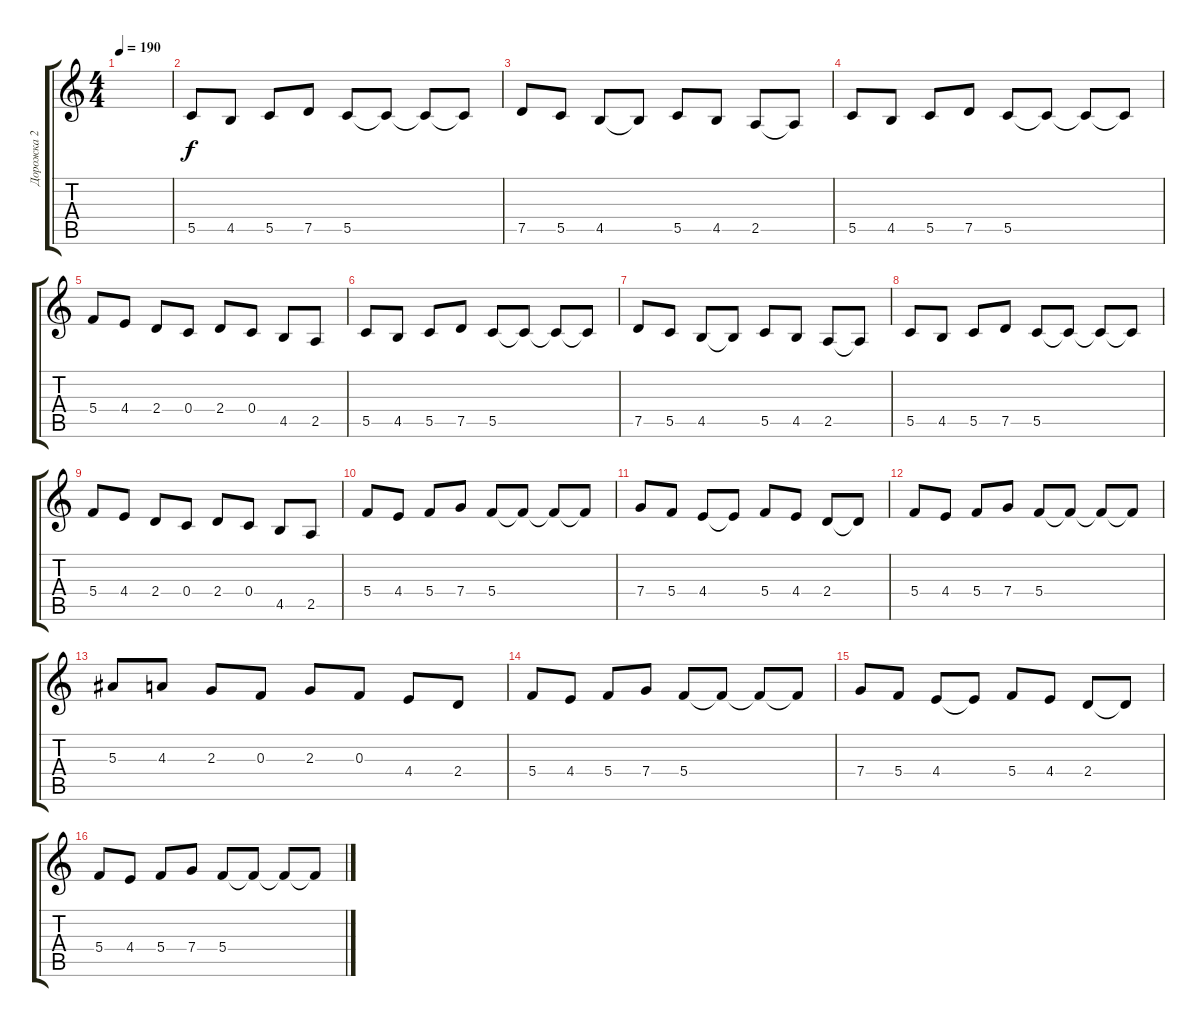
\track ("Дорожка 2" "Дорожка 2") {instrument distortionguitar}
\staff {score tabs}
\tuning (D4 A3 F3 C3 G2 D2) {hide}
\ts (4 4)
\tempo 190
\clef g2
\ks c
|
5.5.8 4.5.8 5.5.8 7.5.8 5.5.8 5.5{t}.8 5.5{t}.8 5.5{t}.8 |
7.5.8 5.5.8 4.5.8 4.5{t}.8 5.5.8 4.5.8 2.5.8 2.5{t}.8 |
5.5.8 4.5.8 5.5.8 7.5.8 5.5.8 5.5{t}.8 5.5{t}.8 5.5{t}.8 |
5.4.8 4.4.8 2.4.8 0.4.8 2.4.8 0.4.8 4.5.8 2.5.8 |
5.5.8 4.5.8 5.5.8 7.5.8 5.5.8 5.5{t}.8 5.5{t}.8 5.5{t}.8 |
7.5.8 5.5.8 4.5.8 4.5{t}.8 5.5.8 4.5.8 2.5.8 2.5{t}.8 |
5.5.8 4.5.8 5.5.8 7.5.8 5.5.8 5.5{t}.8 5.5{t}.8 5.5{t}.8 |
5.4.8 4.4.8 2.4.8 0.4.8 2.4.8 0.4.8 4.5.8 2.5.8 |
5.4.8 4.4.8 5.4.8 7.4.8 5.4.8 5.4{t}.8 5.4{t}.8 5.4{t}.8 |
7.4.8 5.4.8 4.4.8 4.4{t}.8 5.4.8 4.4.8 2.4.8 2.4{t}.8 |
5.4.8 4.4.8 5.4.8 7.4.8 5.4.8 5.4{t}.8 5.4{t}.8 5.4{t}.8 |
5.3.8 4.3.8 2.3.8 0.3.8 2.3.8 0.3.8 4.4.8 2.4.8 |
5.4.8 4.4.8 5.4.8 7.4.8 5.4.8 5.4{t}.8 5.4{t}.8 5.4{t}.8 |
7.4.8 5.4.8 4.4.8 4.4{t}.8 5.4.8 4.4.8 2.4.8 2.4{t}.8 |
5.4.8 4.4.8 5.4.8 7.4.8 5.4.8 5.4{t}.8 5.4{t}.8 5.4{t}.8
